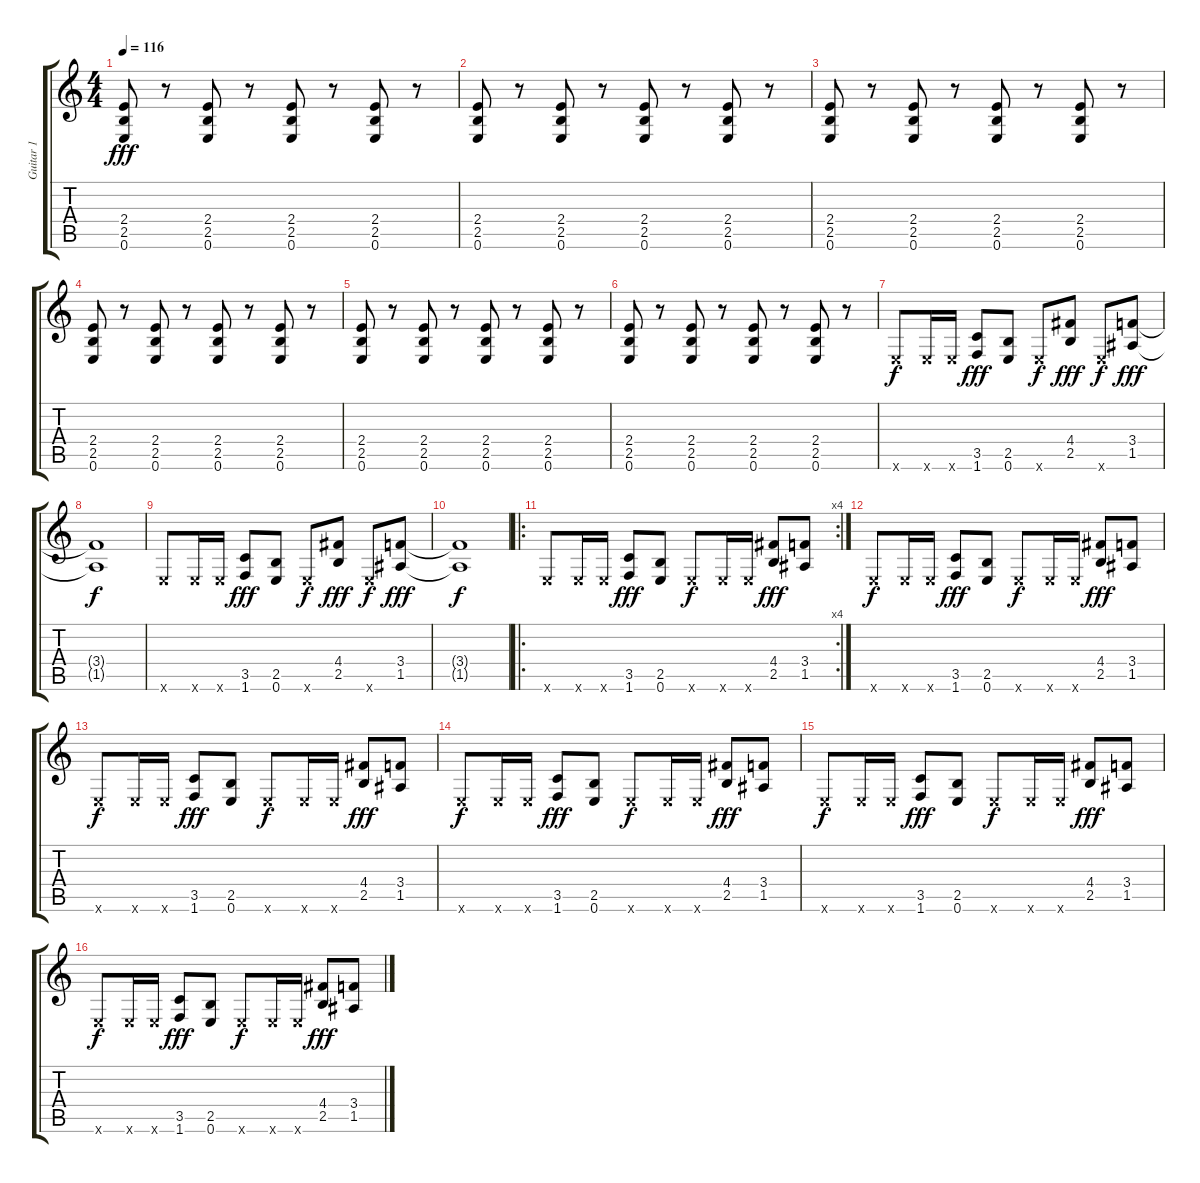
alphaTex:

\track ("Guitar 1" "Guitar 1") {instrument overdrivenguitar}
\staff {score tabs}
\tuning (E4 B3 G3 D3 A2 E2) {hide}
\ts (4 4)
\tempo 116
\clef g2
\ks c
(2.4 2.5 0.6).8{dy fff instrument overdrivenguitar} r.8 (2.4 2.5 0.6).8 r.8 (2.4 2.5 0.6).8 r.8 (2.4 2.5 0.6).8 r.8 |
(2.4 2.5 0.6).8 r.8 (2.4 2.5 0.6).8 r.8 (2.4 2.5 0.6).8 r.8 (2.4 2.5 0.6).8 r.8 |
(2.4 2.5 0.6).8 r.8 (2.4 2.5 0.6).8 r.8 (2.4 2.5 0.6).8 r.8 (2.4 2.5 0.6).8 r.8 |
(2.4 2.5 0.6).8 r.8 (2.4 2.5 0.6).8 r.8 (2.4 2.5 0.6).8 r.8 (2.4 2.5 0.6).8 r.8 |
(2.4 2.5 0.6).8 r.8 (2.4 2.5 0.6).8 r.8 (2.4 2.5 0.6).8 r.8 (2.4 2.5 0.6).8 r.8 |
(2.4 2.5 0.6).8 r.8 (2.4 2.5 0.6).8 r.8 (2.4 2.5 0.6).8 r.8 (2.4 2.5 0.6).8 r.8 |
0.6{x}.8{dy f} 0.6{x}.16 0.6{x}.16 (3.5 1.6).8{dy fff} (2.5 0.6).8 0.6{x}.8{dy f} (4.4 2.5).8{dy fff} 0.6{x}.8{dy f} (3.4 1.5).8{dy fff} |
(3.4{t} 1.5{t}).1{dy f} |
0.6{x}.8 0.6{x}.16 0.6{x}.16 (3.5 1.6).8{dy fff} (2.5 0.6).8 0.6{x}.8{dy f} (4.4 2.5).8{dy fff} 0.6{x}.8{dy f} (3.4 1.5).8{dy fff} |
(3.4{t} 1.5{t}).1{dy f} |
\ro
\rc 4
0.6{x}.8 0.6{x}.16 0.6{x}.16 (3.5 1.6).8{dy fff} (2.5 0.6).8 0.6{x}.8{dy f} 0.6{x}.16 0.6{x}.16 (4.4 2.5).8{dy fff} (3.4 1.5).8 |
0.6{x}.8{dy f} 0.6{x}.16 0.6{x}.16 (3.5 1.6).8{dy fff} (2.5 0.6).8 0.6{x}.8{dy f} 0.6{x}.16 0.6{x}.16 (4.4 2.5).8{dy fff} (3.4 1.5).8 |
0.6{x}.8{dy f} 0.6{x}.16 0.6{x}.16 (3.5 1.6).8{dy fff} (2.5 0.6).8 0.6{x}.8{dy f} 0.6{x}.16 0.6{x}.16 (4.4 2.5).8{dy fff} (3.4 1.5).8 |
0.6{x}.8{dy f} 0.6{x}.16 0.6{x}.16 (3.5 1.6).8{dy fff} (2.5 0.6).8 0.6{x}.8{dy f} 0.6{x}.16 0.6{x}.16 (4.4 2.5).8{dy fff} (3.4 1.5).8 |
0.6{x}.8{dy f} 0.6{x}.16 0.6{x}.16 (3.5 1.6).8{dy fff} (2.5 0.6).8 0.6{x}.8{dy f} 0.6{x}.16 0.6{x}.16 (4.4 2.5).8{dy fff} (3.4 1.5).8 |
0.6{x}.8{dy f} 0.6{x}.16 0.6{x}.16 (3.5 1.6).8{dy fff} (2.5 0.6).8 0.6{x}.8{dy f} 0.6{x}.16 0.6{x}.16 (4.4 2.5).8{dy fff} (3.4 1.5).8
